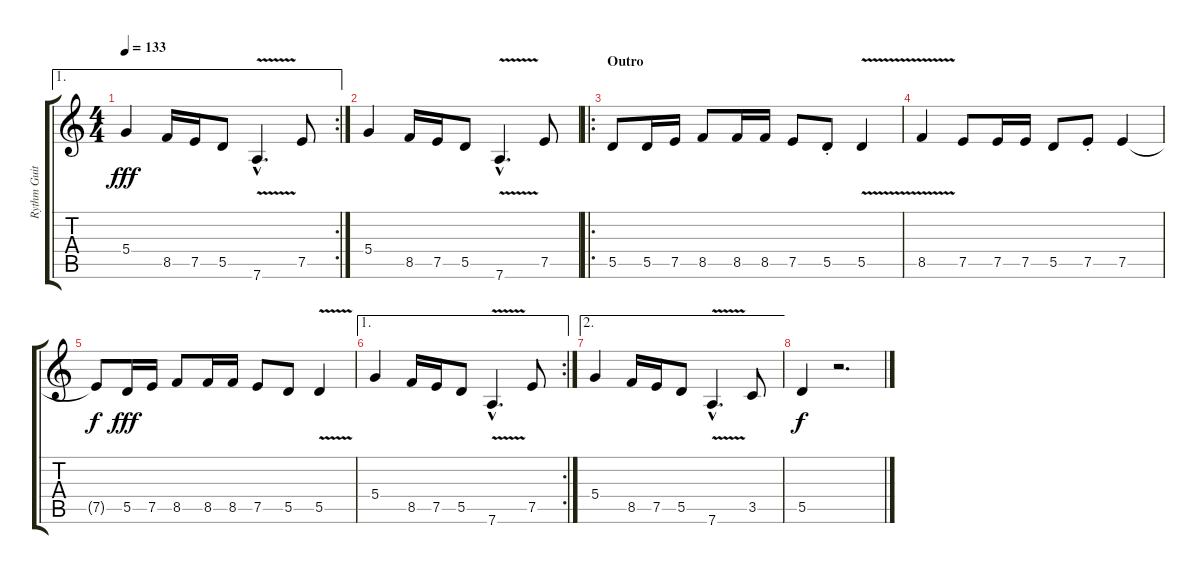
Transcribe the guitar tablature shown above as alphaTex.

\track ("Rythm Guitars" "Rythm Guit") {instrument distortionguitar}
\staff {score tabs}
\tuning (E4 B3 G3 D3 A2 D2) {hide}
\ae 1
\rc 2
\ts (4 4)
\tempo 133
\clef g2
\ks c
5.4.4{dy fff} 8.5.16 7.5.16 5.5.8 7.6{v hac}.4{d} 7.5.8 |
5.4.4 8.5.16 7.5.16 5.5.8 7.6{v hac}.4{d} 7.5.8 |
\ro
\section ("" "Outro")
5.5.8 5.5.16 7.5.16 8.5.8 8.5.16 8.5.16 7.5.8 5.5{st}.8 5.5{v}.4 |
8.5{v}.4 7.5.8 7.5.16 7.5.16 5.5.8 7.5{st}.8 7.5.4 |
7.5{t}.8{dy f} 5.5.16{dy fff} 7.5.16 8.5.8 8.5.16 8.5.16 7.5.8 5.5.8 5.5{v}.4 |
\ae 1
\rc 2
5.4.4 8.5.16 7.5.16 5.5.8 7.6{v hac}.4{d} 7.5.8 |
\ae 2
5.4.4 8.5.16 7.5.16 5.5.8 7.6{v hac}.4{d} 3.5.8 |
5.5.4{dy f} r.2{d}
